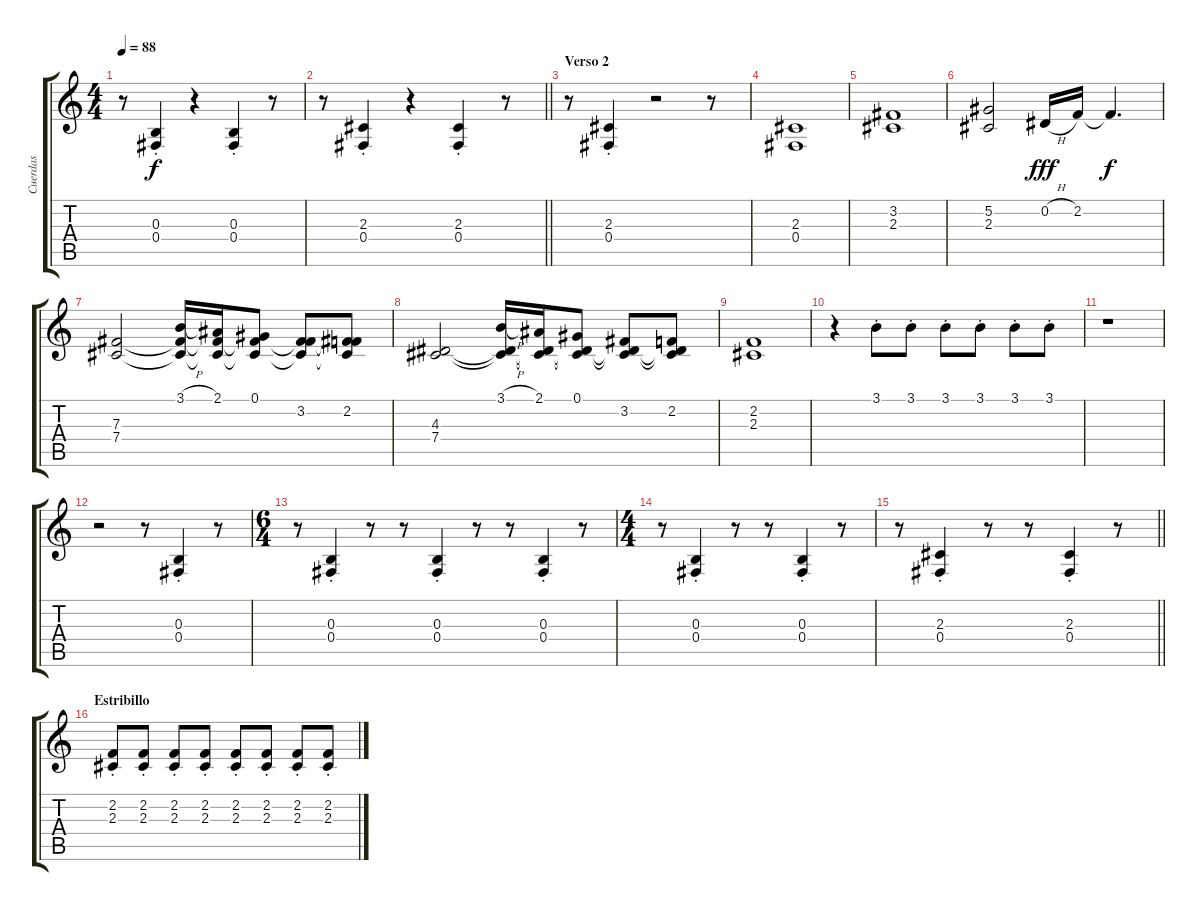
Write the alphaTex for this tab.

\track ("Cuerdas" "Cuerdas") {instrument stringensemble1}
\staff {score tabs}
\tuning (Ab4 Eb4 B3 Gb3 Db3 Ab2) {hide}
\ts (4 4)
\tempo 88
\clef g2
\ks c
r.8{dy f} (0.3{st} 0.4{st}).4 r.4 (0.3{st} 0.4{st}).4 r.8 |
\barLineRight lightlight
r.8 (2.3{st} 0.4{st}).4 r.4 (2.3{st} 0.4{st}).4 r.8 |
\section ("" "Verso 2")
r.8 (2.3{st} 0.4{st}).4 r.2 r.8 |
(2.3 0.4).1{volume 11} |
(3.2 2.3).1 |
(5.2 2.3).2 0.2{h}.16{dy fff} 2.2.16 2.2{t}.4{d dy f} |
(7.3 7.4).2 (3.1{h} 7.3{t} 7.4{t}).16 (2.1 7.3{t} 7.4{t}).16 (0.1 7.3{t} 7.4{t}).8 (3.2 7.3{t} 7.4{t}).8 (2.2 7.3{t} 7.4{t}).8 |
(4.3 7.4).2 (3.1{h} 4.3{t} 7.4{t}).16 (2.1 4.3{t} 7.4{t}).16 (0.1 4.3{t} 7.4{t}).8 (3.2 4.3{t} 7.4{t}).8 (2.2 4.3{t} 7.4{t}).8 |
(2.2 2.3).1 |
r.4 3.1{st}.8{volume 13} 3.1{st}.8 3.1{st}.8 3.1{st}.8 3.1{st}.8 3.1{st}.8 |
r.1 |
r.2 r.8 (0.3 0.4{st}).4{volume 16} r.8 |
\ts (6 4)
r.8 (0.3{st} 0.4{st}).4 r.8 r.8 (0.3{st} 0.4{st}).4 r.8 r.8 (0.3{st} 0.4{st}).4 r.8 |
\ts (4 4)
r.8 (0.3{st} 0.4{st}).4 r.8 r.8 (0.3{st} 0.4{st}).4 r.8 |
\barLineRight lightlight
r.8 (2.3{st} 0.4{st}).4 r.8 r.8 (2.3{st} 0.4{st}).4 r.8 |
\section ("" "Estribillo")
(2.2{st} 2.3{st}).8{volume 13} (2.2{st} 2.3{st}).8 (2.2{st} 2.3{st}).8 (2.2{st} 2.3{st}).8 (2.2{st} 2.3{st}).8 (2.2{st} 2.3{st}).8 (2.2{st} 2.3{st}).8 (2.2{st} 2.3{st}).8
